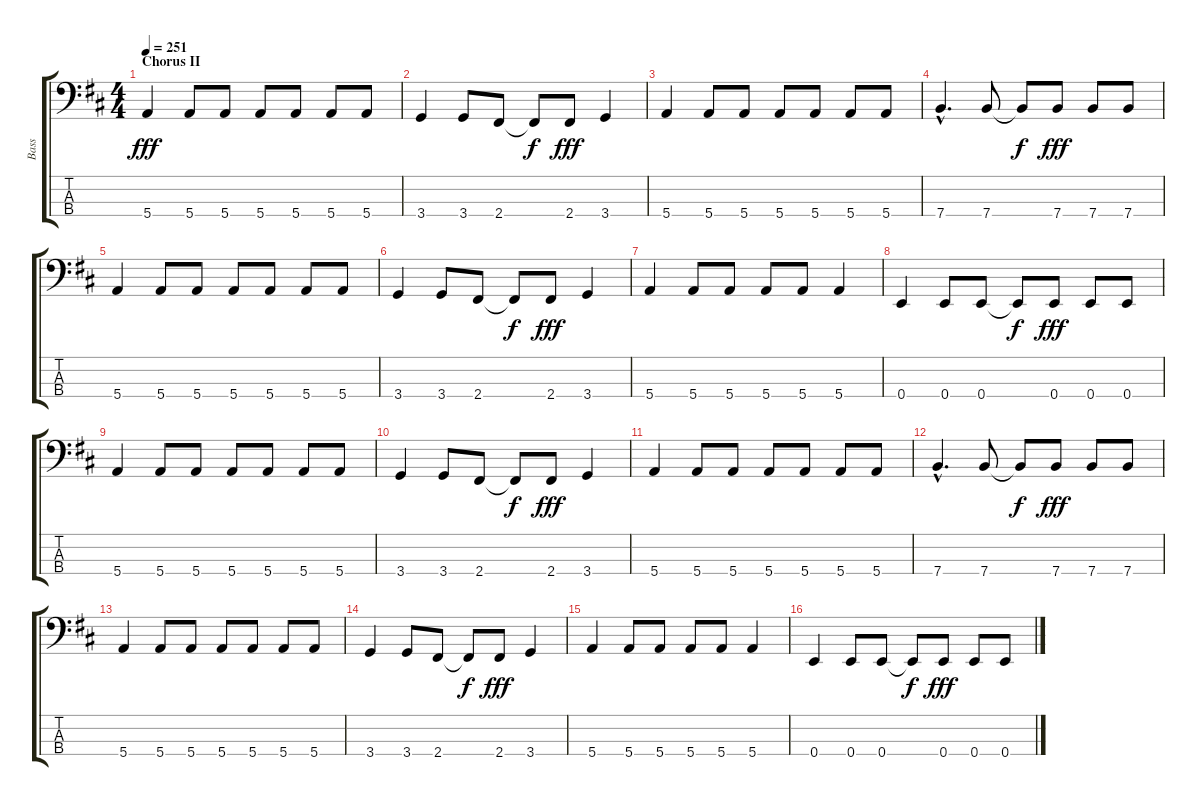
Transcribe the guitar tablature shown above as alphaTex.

\track ("Bass" "Bass") {instrument electricbassfinger}
\staff {score tabs}
\tuning (G2 D2 A1 E1) {hide}
\ts (4 4)
\section ("" "Chorus II")
\tempo 251
\clef f4
\ks d
5.4.4{dy fff} 5.4.8 5.4.8 5.4.8 5.4.8 5.4.8 5.4.8 |
3.4.4 3.4.8 2.4.8 2.4{t}.8{dy f} 2.4.8{dy fff} 3.4.4 |
5.4.4 5.4.8 5.4.8 5.4.8 5.4.8 5.4.8 5.4.8 |
7.4{hac}.4{d} 7.4.8 7.4{t}.8{dy f} 7.4.8{dy fff} 7.4.8 7.4.8 |
5.4.4 5.4.8 5.4.8 5.4.8 5.4.8 5.4.8 5.4.8 |
3.4.4 3.4.8 2.4.8 2.4{t}.8{dy f} 2.4.8{dy fff} 3.4.4 |
5.4.4 5.4.8 5.4.8 5.4.8 5.4.8 5.4.4 |
0.4.4 0.4.8 0.4.8 0.4{t}.8{dy f} 0.4.8{dy fff} 0.4.8 0.4.8 |
5.4.4 5.4.8 5.4.8 5.4.8 5.4.8 5.4.8 5.4.8 |
3.4.4 3.4.8 2.4.8 2.4{t}.8{dy f} 2.4.8{dy fff} 3.4.4 |
5.4.4 5.4.8 5.4.8 5.4.8 5.4.8 5.4.8 5.4.8 |
7.4{hac}.4{d} 7.4.8 7.4{t}.8{dy f} 7.4.8{dy fff} 7.4.8 7.4.8 |
5.4.4 5.4.8 5.4.8 5.4.8 5.4.8 5.4.8 5.4.8 |
3.4.4 3.4.8 2.4.8 2.4{t}.8{dy f} 2.4.8{dy fff} 3.4.4 |
5.4.4 5.4.8 5.4.8 5.4.8 5.4.8 5.4.4 |
0.4.4 0.4.8 0.4.8 0.4{t}.8{dy f} 0.4.8{dy fff} 0.4.8 0.4.8
